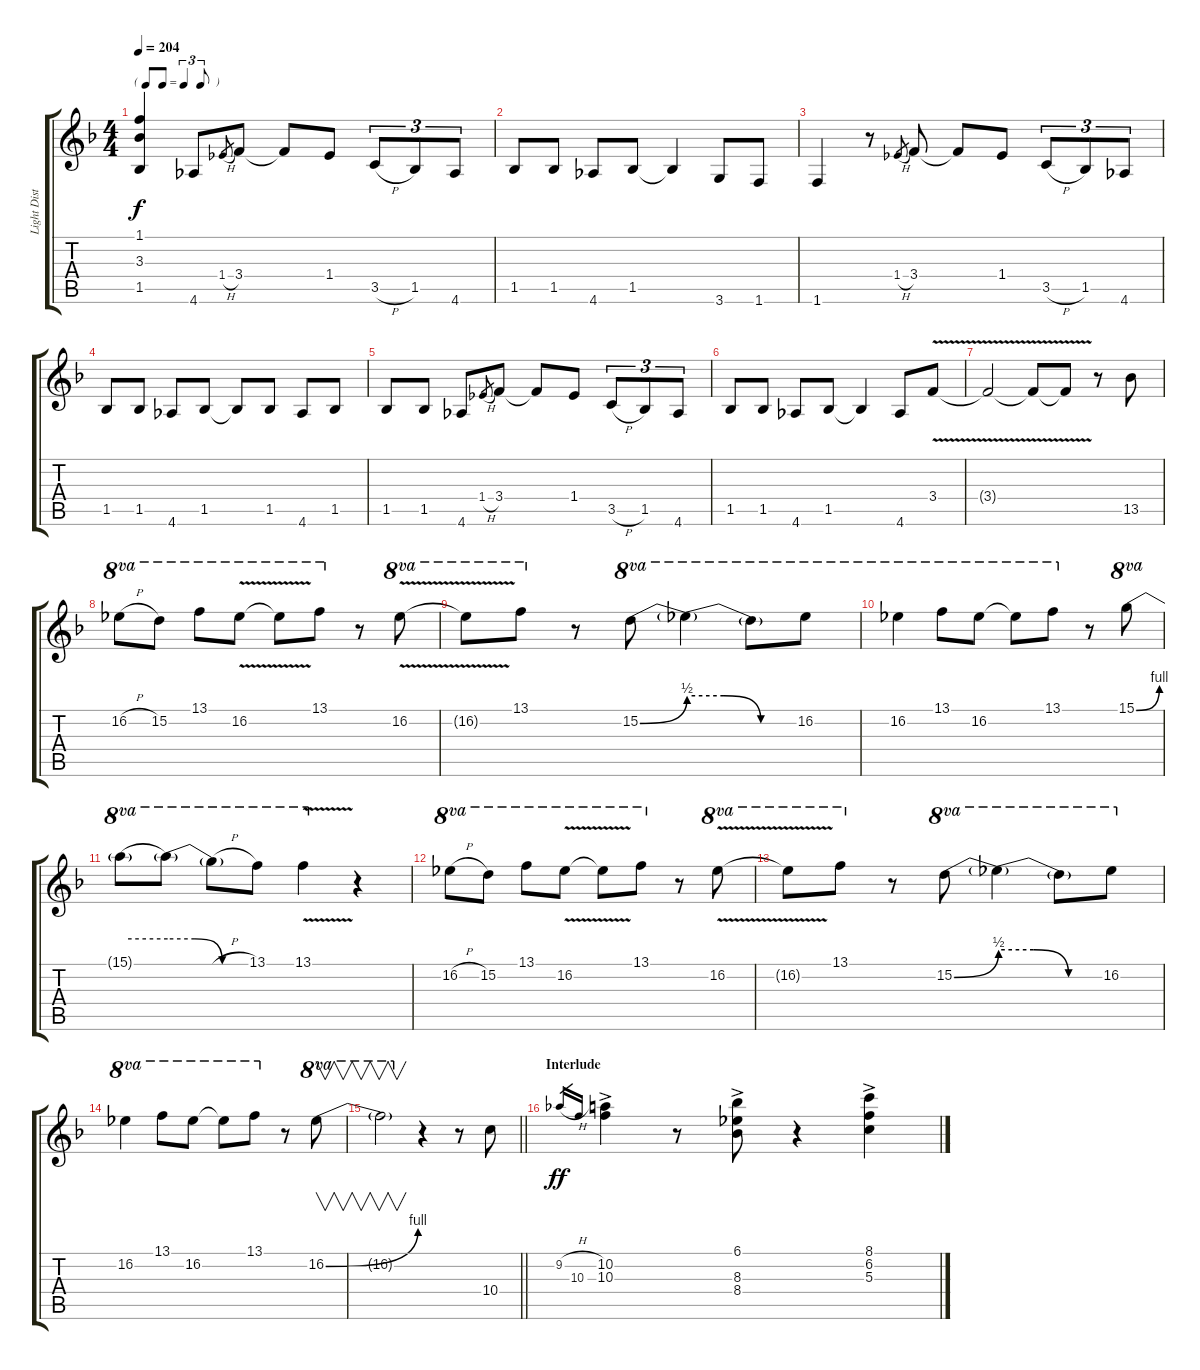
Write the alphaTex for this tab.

\track ("Light Distortion" "Light Dist") {instrument overdrivenguitar}
\staff {score tabs}
\tuning (E4 B3 G3 D3 A2 E2) {hide}
\ts (4 4)
\tf triplet8th
\tempo 204
\clef g2
\ks f
(1.1{t} 3.3{t} 1.5{t}).4{dy f} 4.6.8 1.4{h}.8{gr} 3.4.8 3.4{t}.8 1.4.8 3.5{h}.8{tu (3 2)} 1.5.8{tu (3 2)} 4.6.8{tu (3 2)} |
1.5.8 1.5.8 4.6.8 1.5.8 1.5{t}.4 3.6.8 1.6.8 |
1.6.4 r.8 1.4{h}.8{gr} 3.4.8 3.4{t}.8 1.4.8 3.5{h}.8{tu (3 2)} 1.5.8{tu (3 2)} 4.6.8{tu (3 2)} |
1.5.8 1.5.8 4.6.8 1.5.8 1.5{t}.8 1.5.8 4.6.8 1.5.8 |
1.5.8 1.5.8 4.6.8 1.4{h}.8{gr} 3.4.8 3.4{t}.8 1.4.8 3.5{h}.8{tu (3 2)} 1.5.8{tu (3 2)} 4.6.8{tu (3 2)} |
1.5.8 1.5.8 4.6.8 1.5.8 1.5{t}.4 4.6.8 3.4{v}.8 |
3.4{v t}.2 3.4{v t}.8 3.4{v t}.8 r.8 13.5.8 |
16.2{h}.8{ot 8va} 15.2.8{ot 8va} 13.1.8{ot 8va} 16.2{v}.8{ot 8va} 16.2{v t}.8{ot 8va} 13.1.8{ot 8va} r.8 16.2{v}.8{ot 8va} |
16.2{v t}.8{ot 8va} 13.1.8{ot 8va} r.8 15.2{be (bend 0 0 60 2)}.8{ot 8va} 15.2{be (custom 0 2 20 2 40 0 60 0) t}.4{ot 8va} 15.2{t}.8{ot 8va} 16.2.8{ot 8va} |
16.2.4{ot 8va} 13.1.8{ot 8va} 16.2.8{ot 8va} 16.2{t}.8{ot 8va} 13.1.8{ot 8va} r.8 15.1{be (bend 0 0 60 4)}.8{ot 8va} |
15.1{be (hold 0 4 60 4) t}.8{ot 8va} 15.1{be (custom 0 4 20 4 40 0 60 0) t}.8{ot 8va} 15.1{h t}.8{ot 8va} 13.1.8{ot 8va} 13.1{v}.4{ot 8va} r.4 |
16.2{h}.8{ot 8va} 15.2.8{ot 8va} 13.1.8{ot 8va} 16.2{v}.8{ot 8va} 16.2{v t}.8{ot 8va} 13.1.8{ot 8va} r.8 16.2{v}.8{ot 8va} |
16.2{v t}.8{ot 8va} 13.1.8{ot 8va} r.8 15.2{be (bend 0 0 60 2)}.8{ot 8va} 15.2{be (custom 0 2 20 2 40 0 60 0) t}.4{ot 8va} 15.2{t}.8{ot 8va} 16.2.8{ot 8va} |
16.2.4{ot 8va} 13.1.8{ot 8va} 16.2.8{ot 8va} 16.2{t}.8{ot 8va} 13.1.8{ot 8va} r.8 16.2{be (bend 0 0 60 4)}.8{v ot 8va} |
\barLineRight lightlight
16.2{t}.2{v ot 8va} r.4 r.8 10.4.8 |
\section ("" "Interlude")
9.2{h}.16{gr dy ff} 10.3.16{gr} (10.2{ac} 10.3{ac}).4 r.8 (6.1{ac} 8.3{ac} 8.4{ac}).8 r.4 (8.1{ac} 6.2{ac} 5.3{ac}).4
